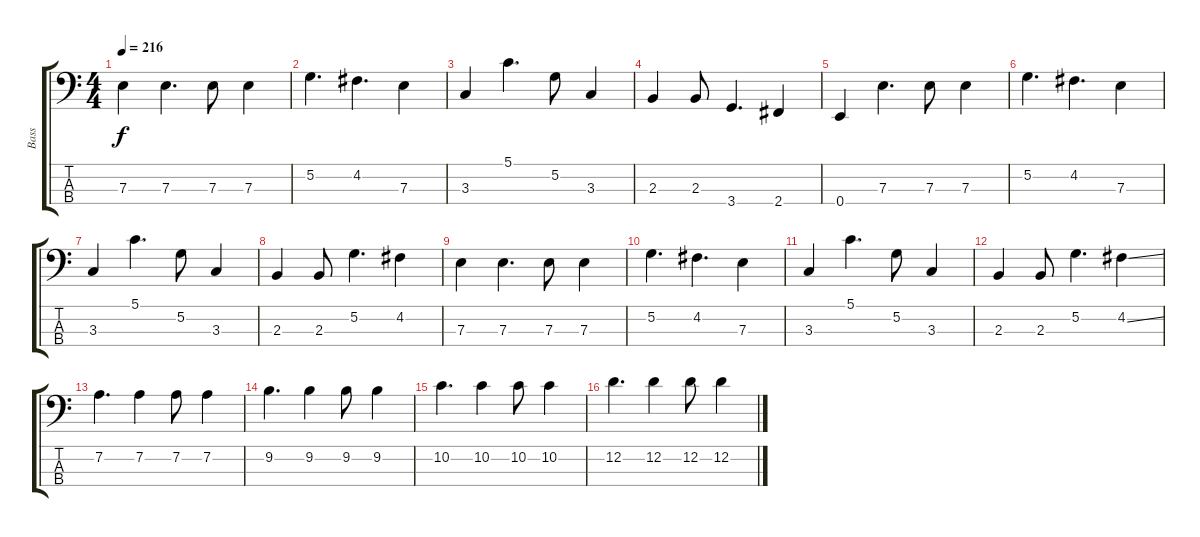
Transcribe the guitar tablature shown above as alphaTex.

\track ("Bass" "Bass") {instrument acousticbass}
\staff {score tabs}
\tuning (G2 D2 A1 E1) {hide}
\ts (4 4)
\tempo 216
\clef f4
\ks c
7.3.4{dy f} 7.3.4{d} 7.3.8 7.3.4 |
5.2.4{d} 4.2.4{d} 7.3.4 |
3.3.4 5.1.4{d} 5.2.8 3.3.4 |
2.3.4 2.3.8 3.4.4{d} 2.4.4 |
0.4.4 7.3.4{d} 7.3.8 7.3.4 |
5.2.4{d} 4.2.4{d} 7.3.4 |
3.3.4 5.1.4{d} 5.2.8 3.3.4 |
2.3.4 2.3.8 5.2.4{d} 4.2.4 |
7.3.4 7.3.4{d} 7.3.8 7.3.4 |
5.2.4{d} 4.2.4{d} 7.3.4 |
3.3.4 5.1.4{d} 5.2.8 3.3.4 |
2.3.4 2.3.8 5.2.4{d} 4.2{ss}.4 |
7.2.4{d} 7.2.4 7.2.8 7.2.4 |
9.2.4{d} 9.2.4 9.2.8 9.2.4 |
10.2.4{d} 10.2.4 10.2.8 10.2.4 |
12.2.4{d} 12.2.4 12.2.8 12.2.4
